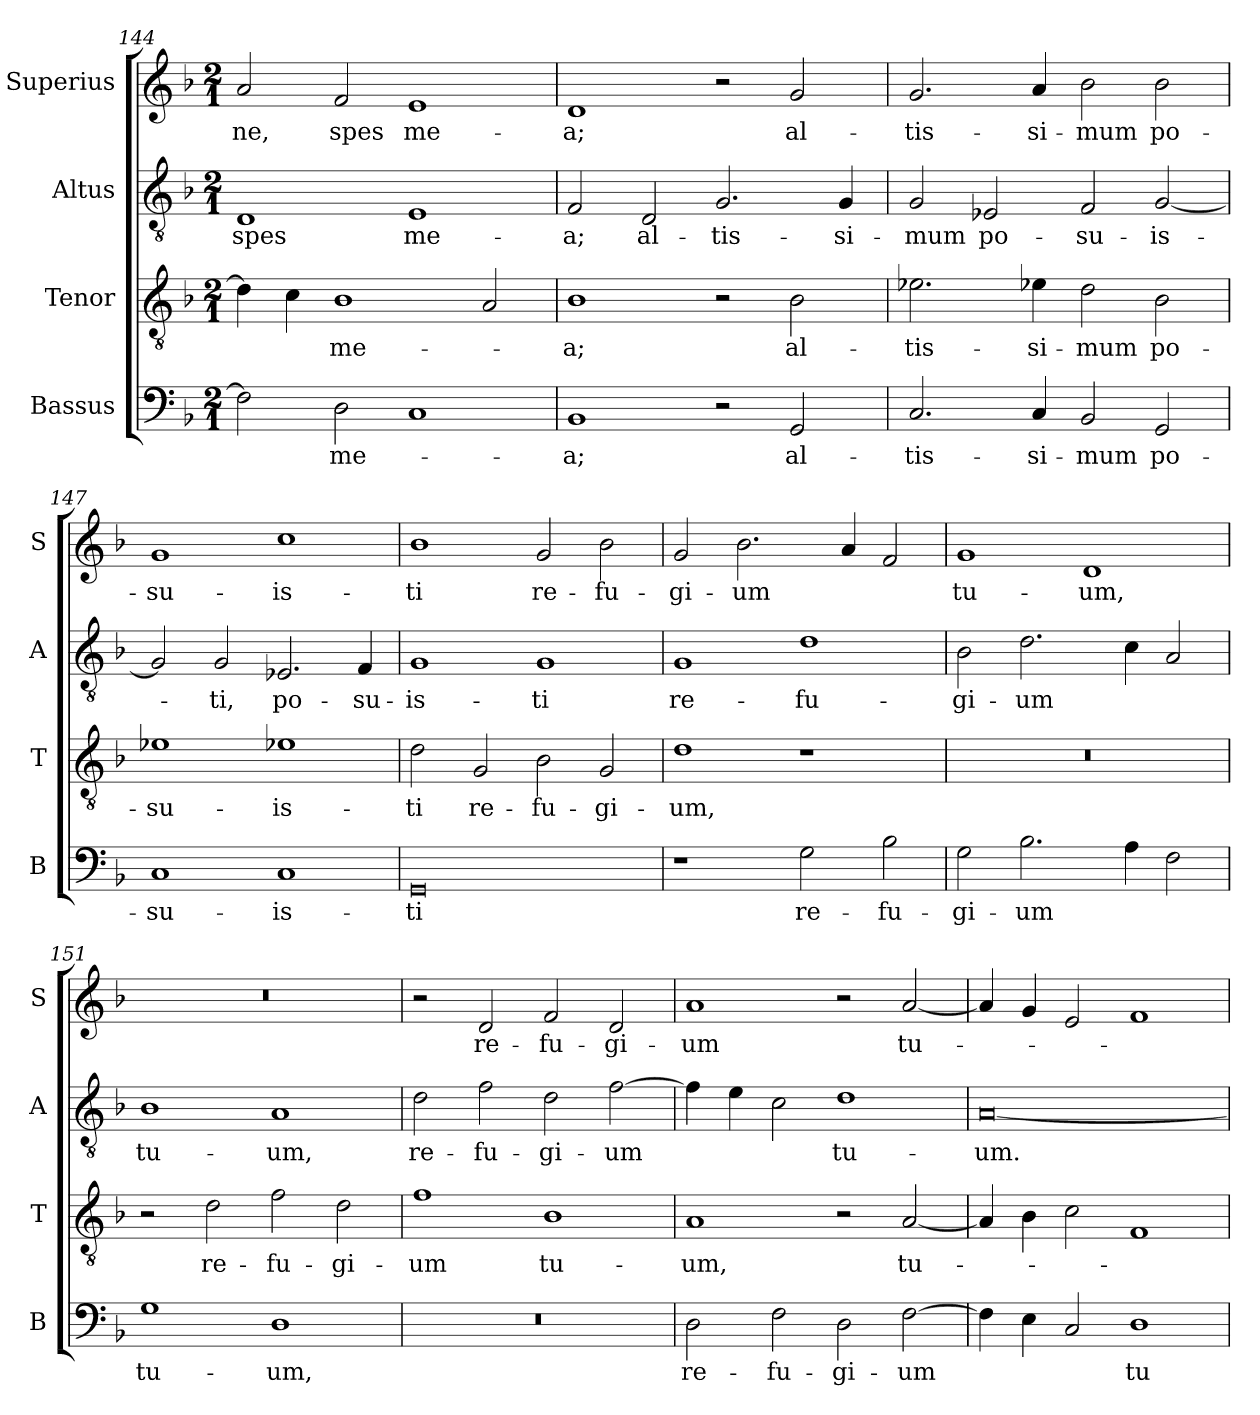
**kern	**text	**kern	**text	**kern	**text	**kern	**text
*part4	*part4	*part3	*part3	*part2	*part2	*part1	*part1
*staff4	*staff4	*staff3	*staff3	*staff2	*staff2	*staff1	*staff1
*I"Bassus	*	*I"Tenor	*	*I"Altus	*	*I"Superius	*
*I'B	*	*I'T	*	*I'A	*	*I'S	*
*clefF4	*	*clefGv2	*	*clefGv2	*	*clefG2	*
*k[b-]	*	*k[b-]	*	*k[b-]	*	*k[b-]	*
*M2/1	*	*M2/1	*	*M2/1	*	*M2/1	*
=144	=144	=144	=144	=144	=144	=144	=144
2F\]	.	4d\]	.	1D	spes	2a/	-ne,
.	.	4c\	.	.	.	.	.
2D\	me-	1B-	me-	.	.	2f/	spes
1C	.	.	.	1E	me-	1e	me-
.	.	2A/	.	.	.	.	.
=145	=145	=145	=145	=145	=145	=145	=145
1BB-	-a;	1B-	-a;	2F/	-a;	1d	-a;
.	.	.	.	2D/	al-	.	.
2r	.	2r	.	2.G/	-tis-	2r	.
2GG/	al-	2B-\	al-	.	.	2g/	al-
.	.	.	.	4G/	-si-	.	.
=146	=146	=146	=146	=146	=146	=146	=146
2.C/	-tis-	2.e-X\	-tis-	2G/	-mum	2.g/	-tis-
.	.	.	.	2E-X/	po-	.	.
4C/	-si-	4e-X\	-si-	.	.	4a/	-si-
2BB-/	-mum	2d\	-mum	2F/	-su-	2b-\	-mum
2GG/	po-	2B-\	po-	[2G/	-is-	2b-\	po-
=147	=147	=147	=147	=147	=147	=147	=147
1C	-su-	1e-X	-su-	2G/]	.	1g	-su-
.	.	.	.	2G/	-ti,	.	.
1C	-is-	1e-X	-is-	2.E-X/	po-	1cc	-is-
.	.	.	.	4F/	-su-	.	.
=148	=148	=148	=148	=148	=148	=148	=148
0GG	-ti	2d\	-ti	1G	-is-	1b-	-ti
.	.	2G/	re-	.	.	.	.
.	.	2B-\	-fu-	1G	-ti	2g/	re-
.	.	2G/	-gi-	.	.	2b-\	-fu-
=149	=149	=149	=149	=149	=149	=149	=149
1r	.	1d	-um,	1G	re-	2g/	-gi-
.	.	.	.	.	.	2.b-\	-um
2G\	re-	1r	.	1d	-fu-	.	.
.	.	.	.	.	.	4a/	.
2B-\	-fu-	.	.	.	.	2f/	.
=150	=150	=150	=150	=150	=150	=150	=150
2G\	-gi-	0r	.	2B-\	-gi-	1g	tu-
2.B-\	-um	.	.	2.d\	-um	.	.
.	.	.	.	.	.	1d	-um,
4A\	.	.	.	4c\	.	.	.
2F\	.	.	.	2A/	.	.	.
=151	=151	=151	=151	=151	=151	=151	=151
1G	tu-	2r	.	1B-	tu-	0r	.
.	.	2d\	re-	.	.	.	.
1D	-um,	2f\	-fu-	1A	-um,	.	.
.	.	2d\	-gi-	.	.	.	.
=152	=152	=152	=152	=152	=152	=152	=152
0r	.	1f	-um	2d\	re-	2r	.
.	.	.	.	2f\	-fu-	2d/	re-
.	.	1B-	tu-	2d\	-gi-	2f/	-fu-
.	.	.	.	[2f\	-um	2d/	-gi-
=153	=153	=153	=153	=153	=153	=153	=153
2D\	re-	1A	-um,	4f\]	.	1a	-um
.	.	.	.	4e\	.	.	.
2F\	-fu-	.	.	2c\	.	.	.
2D\	-gi-	2r	.	1d	tu-	2r	.
[2F\	-um	[2A/	tu-	.	.	[2a/	tu-
=154	=154	=154	=154	=154	=154	=154	=154
4F\]	.	4A/]	.	[0A	-um.	4a/]	.
4E\	.	4B-\	.	.	.	4g/	.
2C/	.	2c\	.	.	.	2e/	.
1D	tu-	1F	.	.	.	1f	.
=	=	=	=	=	=	=	=
*-	*-	*-	*-	*-	*-	*-	*-
